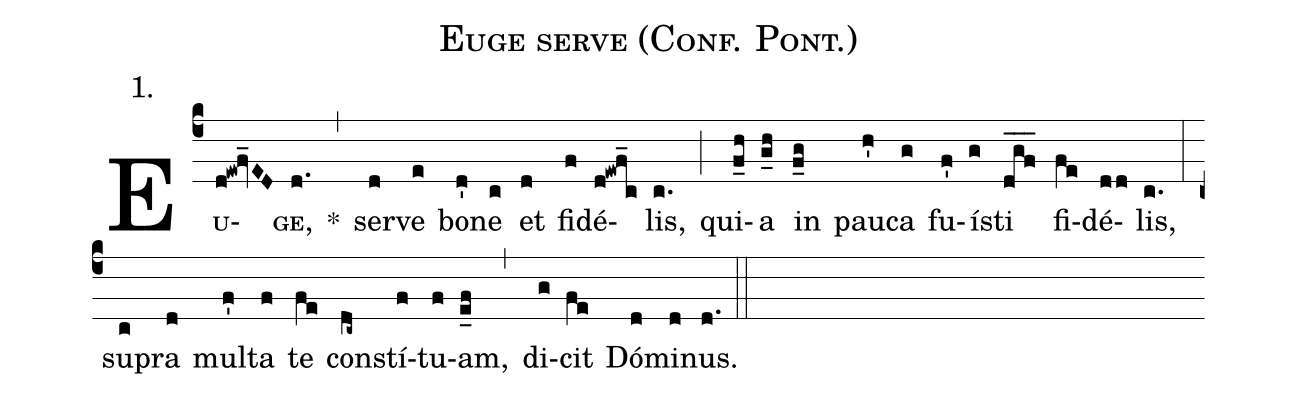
name:Euge serve (Conf. Pont.);
office-part:Antiphona;
mode:1;
annotation: 1.;
%%
(c4) E<sc>u(d!ew!fv_ED)ge,</sc>(d.) *(,) ser(d)ve(e) bo(d')ne(c) et(d) fi(f)dé(d!ewf_c)lis,(c.) (;) qui(f_h)a(g_h) in(f_g) pau(h')ca(g) fu(f')í(g)sti(dgf___) fi(fe)dé(dd)lis,(c.) (:) su(c)pra(d) mul(f')ta(f) te(fe) con(dc~)stí(f)tu(f)am,(e_f) (,) di(g)cit(fe) Dó(d)mi(d)nus.(d.) (::)
